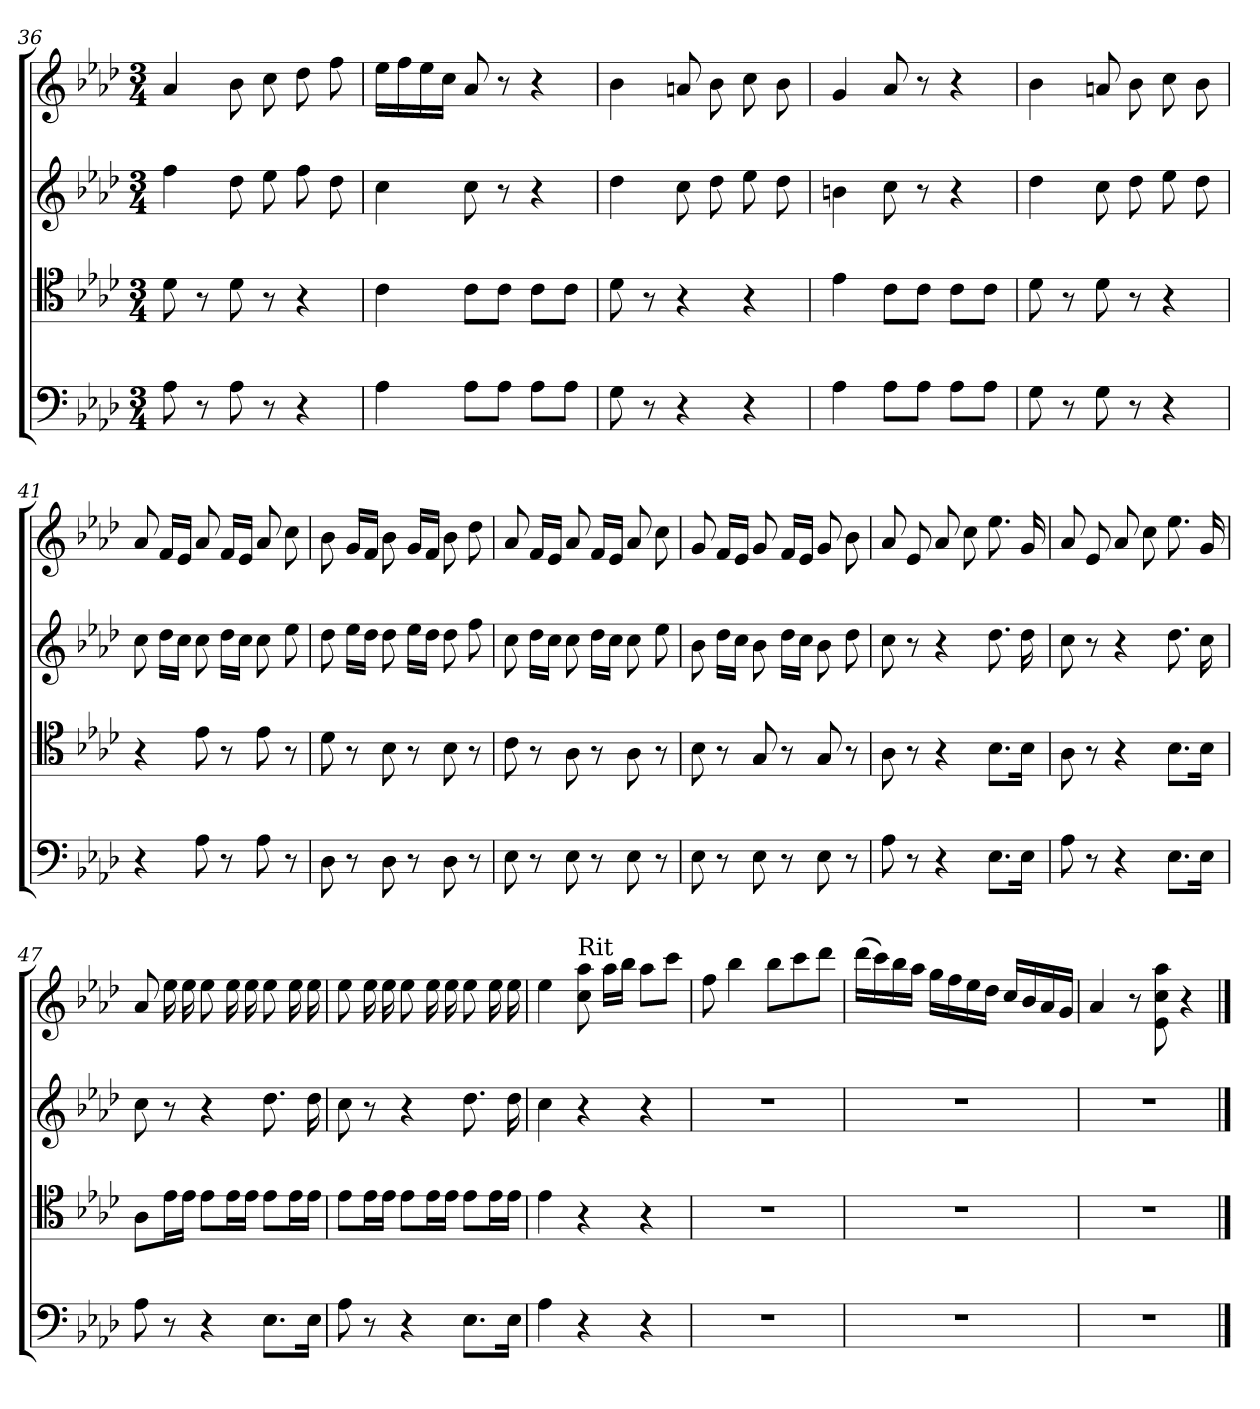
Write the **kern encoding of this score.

**kern	**kern	**kern	**kern
*part4	*part3	*part2	*part1
*staff4	*staff3	*staff2	*staff1
*clefF4	*clefC4	*clefG2	*clefG2
*k[b-e-a-d-]	*k[b-e-a-d-]	*k[b-e-a-d-]	*k[b-e-a-d-]
*A-:	*A-:	*A-:	*A-:
*M3/4	*M3/4	*M3/4	*M3/4
=36	=36	=36	=36
8A-\	8d-\	4ff\	4a-/
8r	8r	.	.
8A-\	8d-\	8dd-\	8b-\
8r	8r	8ee-\	8cc\
4r	4r	8ff\	8dd-\
.	.	8dd-\	8ff\
=37	=37	=37	=37
4A-\	4c\	4cc\	16ee-\LL
.	.	.	16ff\
.	.	.	16ee-\
.	.	.	16cc\JJ
8A-\L	8c\L	8cc\	8a-/
8A-\J	8c\J	8r	8r
8A-\L	8c\L	4r	4r
8A-\J	8c\J	.	.
!!LO:PB:g=z
=38	=38	=38	=38
8G\	8d-\	4dd-\	4b-\
8r	8r	.	.
4r	4r	8cc\	8an/
.	.	8dd-\	8b-\
4r	4r	8ee-\	8cc\
.	.	8dd-\	8b-\
=39	=39	=39	=39
4A-\	4e-\	4bn\	4g/
8A-\L	8c\L	8cc\	8a-/
8A-\J	8c\J	8r	8r
8A-\L	8c\L	4r	4r
8A-\J	8c\J	.	.
=40	=40	=40	=40
8G\	8d-\	4dd-\	4b-\
8r	8r	.	.
8G\	8d-\	8cc\	8an/
8r	8r	8dd-\	8b-\
4r	4r	8ee-\	8cc\
.	.	8dd-\	8b-\
=41	=41	=41	=41
4r	4r	8cc\	8a-/
.	.	16dd-\LL	16f/LL
.	.	16cc\JJ	16e-/JJ
8A-\	8e-\	8cc\	8a-/
8r	8r	16dd-\LL	16f/LL
.	.	16cc\JJ	16e-/JJ
8A-\	8e-\	8cc\	8a-/
8r	8r	8ee-\	8cc\
=42	=42	=42	=42
8D-\	8d-\	8dd-\	8b-\
8r	8r	16ee-\LL	16g/LL
.	.	16dd-\JJ	16f/JJ
8D-\	8B-\	8dd-\	8b-\
8r	8r	16ee-\LL	16g/LL
.	.	16dd-\JJ	16f/JJ
8D-\	8B-\	8dd-\	8b-\
8r	8r	8ff\	8dd-\
!!LO:LB:g=z
=43	=43	=43	=43
8E-\	8c\	8cc\	8a-/
8r	8r	16dd-\LL	16f/LL
.	.	16cc\JJ	16e-/JJ
8E-\	8A-\	8cc\	8a-/
8r	8r	16dd-\LL	16f/LL
.	.	16cc\JJ	16e-/JJ
8E-\	8A-\	8cc\	8a-/
8r	8r	8ee-\	8cc\
=44	=44	=44	=44
8E-\	8B-\	8b-\	8g/
8r	8r	16dd-\LL	16f/LL
.	.	16cc\JJ	16e-/JJ
8E-\	8G/	8b-\	8g/
8r	8r	16dd-\LL	16f/LL
.	.	16cc\JJ	16e-/JJ
8E-\	8G/	8b-\	8g/
8r	8r	8dd-\	8b-\
=45	=45	=45	=45
8A-\	8A-\	8cc\	8a-/
8r	8r	8r	8e-/
4r	4r	4r	8a-/
.	.	.	8cc\
8.E-\L	8.B-\L	8.dd-\	8.ee-\
16E-\Jk	16B-\Jk	16dd-\	16g/
=46	=46	=46	=46
8A-\	8A-\	8cc\	8a-/
8r	8r	8r	8e-/
4r	4r	4r	8a-/
.	.	.	8cc\
8.E-\L	8.B-\L	8.dd-\	8.ee-\
16E-\Jk	16B-\Jk	16cc\	16g/
=47	=47	=47	=47
8A-\	8A-\L	8cc\	8a-/
8r	16e-\L	8r	16ee-\
.	16e-\JJ	.	16ee-\
4r	8e-\L	4r	8ee-\
.	16e-\L	.	16ee-\
.	16e-\JJ	.	16ee-\
8.E-\L	8e-\L	8.dd-\	8ee-\
.	16e-\L	.	16ee-\
16E-\Jk	16e-\JJ	16dd-\	16ee-\
!!LO:LB:g=z
=48	=48	=48	=48
8A-\	8e-\L	8cc\	8ee-\
8r	16e-\L	8r	16ee-\
.	16e-\JJ	.	16ee-\
4r	8e-\L	4r	8ee-\
.	16e-\L	.	16ee-\
.	16e-\JJ	.	16ee-\
8.E-\L	8e-\L	8.dd-\	8ee-\
.	16e-\L	.	16ee-\
16E-\Jk	16e-\JJ	16dd-\	16ee-\
=49	=49	=49	=49
4A-\	4e-\	4cc\	4ee-\
!	!	!	!LO:TX:a:t=Rit
4r	4r	4r	8cc\ 8aa-\
.	.	.	16aa-\LL
.	.	.	16bb-\JJ
4r	4r	4r	8aa-\L
.	.	.	8ccc\J
=50	=50	=50	=50
!LO:N:vis=2	!LO:N:vis=2	!LO:N:vis=2	!
2.r	2.r	2.r	8ff\
.	.	.	4bb-\
.	.	.	8bb-\L
.	.	.	8ccc\
.	.	.	8ddd-\J
=51	=51	=51	=51
!LO:N:vis=2	!LO:N:vis=2	!LO:N:vis=2	!
2.r	2.r	2.r	(>16ddd-\LL
.	.	.	16ccc\)
.	.	.	16bb-\
.	.	.	16aa-\JJ
.	.	.	16gg\LL
.	.	.	16ff\
.	.	.	16ee-\
.	.	.	16dd-\JJ
.	.	.	16cc/LL
.	.	.	16b-/
.	.	.	16a-/
.	.	.	16g/JJ
=52	=52	=52	=52
!LO:N:vis=2	!LO:N:vis=2	!LO:N:vis=2	!
2.r	2.r	2.r	4a-/
.	.	.	8r
.	.	.	8e-\ 8cc\ 8aa-\
.	.	.	4r
==	==	==	==
*-	*-	*-	*-
